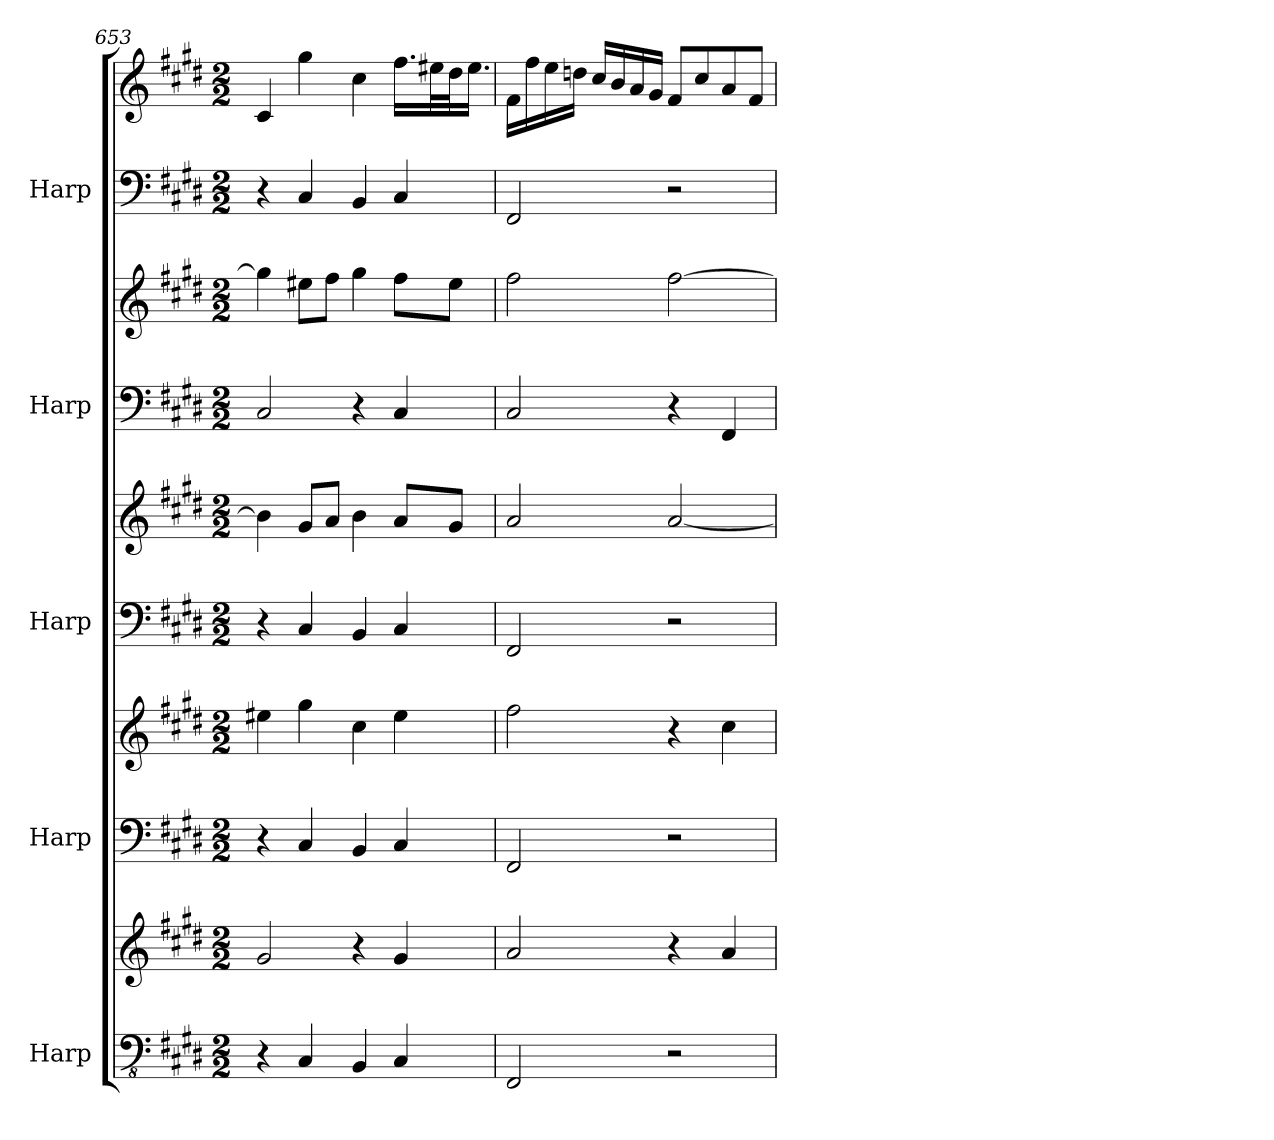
**kern	**kern	**kern	**kern	**kern	**kern	**kern	**kern	**kern	**kern
*part5	*part5	*part4	*part4	*part3	*part3	*part2	*part2	*part1	*part1
*staff10	*staff9	*staff8	*staff7	*staff6	*staff5	*staff4	*staff3	*staff2	*staff1
*I"Harp	*	*I"Harp	*	*I"Harp	*	*I"Harp	*	*I"Harp	*
*I'Hp	*	*I'Hp	*	*I'Hp	*	*I'Hp	*	*I'Hp	*
*clefFv4	*clefG2	*clefF4	*clefG2	*clefF4	*clefG2	*clefF4	*clefG2	*clefF4	*clefG2
*k[f#c#g#d#]	*k[f#c#g#d#]	*k[f#c#g#d#]	*k[f#c#g#d#]	*k[f#c#g#d#]	*k[f#c#g#d#]	*k[f#c#g#d#]	*k[f#c#g#d#]	*k[f#c#g#d#]	*k[f#c#g#d#]
*M2/2	*M2/2	*M2/2	*M2/2	*M2/2	*M2/2	*M2/2	*M2/2	*M2/2	*M2/2
=653	=653	=653	=653	=653	=653	=653	=653	=653	=653
4r	2g#/	4r	4ee#X\	4r	4b\]	2C#/	4gg#\]	4r	4c#/
4CC#/	.	4C#/	4gg#\	4C#/	8g#/L	.	8ee#X\L	4C#/	4gg#\
.	.	.	.	.	8a/J	.	8ff#\J	.	.
4BBB/	4r	4BB/	4cc#\	4BB/	4b\	4r	4gg#\	4BB/	4cc#\
4CC#/	4g#/	4C#/	4ee#\	4C#/	8a/L	4C#/	8ff#\L	4C#/	16.ff#\LL
.	.	.	.	.	.	.	.	.	32ee#X\L
.	.	.	.	.	8g#/J	.	8ee#\J	.	32dd#\J
.	.	.	.	.	.	.	.	.	16.ee#\JJ
!!LO:PB:g=z
=654	=654	=654	=654	=654	=654	=654	=654	=654	=654
2FFF#/	2a/	2FF#/	2ff#\	2FF#/	2a/	2C#/	2ff#\	2FF#/	16f#\LL
.	.	.	.	.	.	.	.	.	16ff#\
.	.	.	.	.	.	.	.	.	16ee\
.	.	.	.	.	.	.	.	.	16ddn\JJ
.	.	.	.	.	.	.	.	.	16cc#/LL
.	.	.	.	.	.	.	.	.	16b/
.	.	.	.	.	.	.	.	.	16a/
.	.	.	.	.	.	.	.	.	16g#/JJ
2r	4r	2r	4r	2r	[2a/	4r	[2ff#\	2r	8f#/L
.	.	.	.	.	.	.	.	.	8cc#/
.	4a/	.	4cc#\	.	.	4FF#/	.	.	8a/
.	.	.	.	.	.	.	.	.	8f#/J
=	=	=	=	=	=	=	=	=	=
*-	*-	*-	*-	*-	*-	*-	*-	*-	*-
